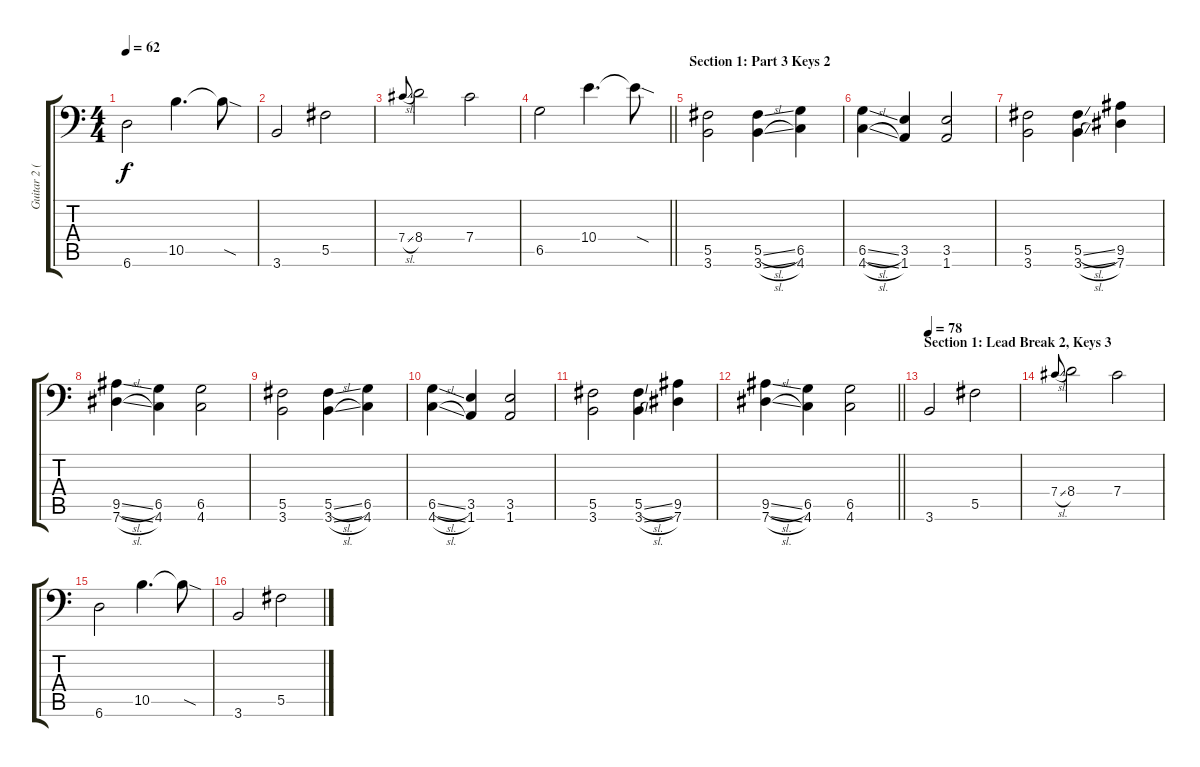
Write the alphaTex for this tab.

\track ("Guitar 2 (Distortion)" "Guitar 2 (") {instrument distortionguitar}
\staff {score tabs}
\tuning (Ab3 Eb3 B2 Gb2 Db2 Ab1) {hide}
\ts (4 4)
\tempo 62
\clef f4
\ks c
6.6.2{dy f} 10.5.4{d} 10.5{sod t}.8 |
3.6.2 5.5.2 |
7.4{sl}.8{gr onbeat} 8.4.2 7.4.2 |
\barLineRight lightlight
6.5.2 10.4.4{d} 10.4{sod t}.8 |
\section ("" "Section 1: Part 3 Keys 2")
(5.5 3.6).2 (5.5{sl} 3.6{sl}).4 (6.5 4.6).4 |
(6.5{sl} 4.6{sl}).4 (3.5 1.6).4 (3.5 1.6).2 |
(5.5 3.6).2 (5.5{sl} 3.6{sl}).4 (9.5 7.6).4 |
(9.5{sl} 7.6{sl}).4 (6.5 4.6).4 (6.5 4.6).2 |
(5.5 3.6).2 (5.5{sl} 3.6{sl}).4 (6.5 4.6).4 |
(6.5{sl} 4.6{sl}).4 (3.5 1.6).4 (3.5 1.6).2 |
(5.5 3.6).2 (5.5{sl} 3.6{sl}).4 (9.5 7.6).4 |
\barLineRight lightlight
(9.5{sl} 7.6{sl}).4 (6.5 4.6).4 (6.5 4.6).2 |
\section ("" "Section 1: Lead Break 2, Keys 3")
\tempo 78
3.6.2 5.5.2 |
7.4{sl}.8{gr onbeat} 8.4.2 7.4.2 |
6.6.2 10.5.4{d} 10.5{sod t}.8 |
3.6.2 5.5.2
